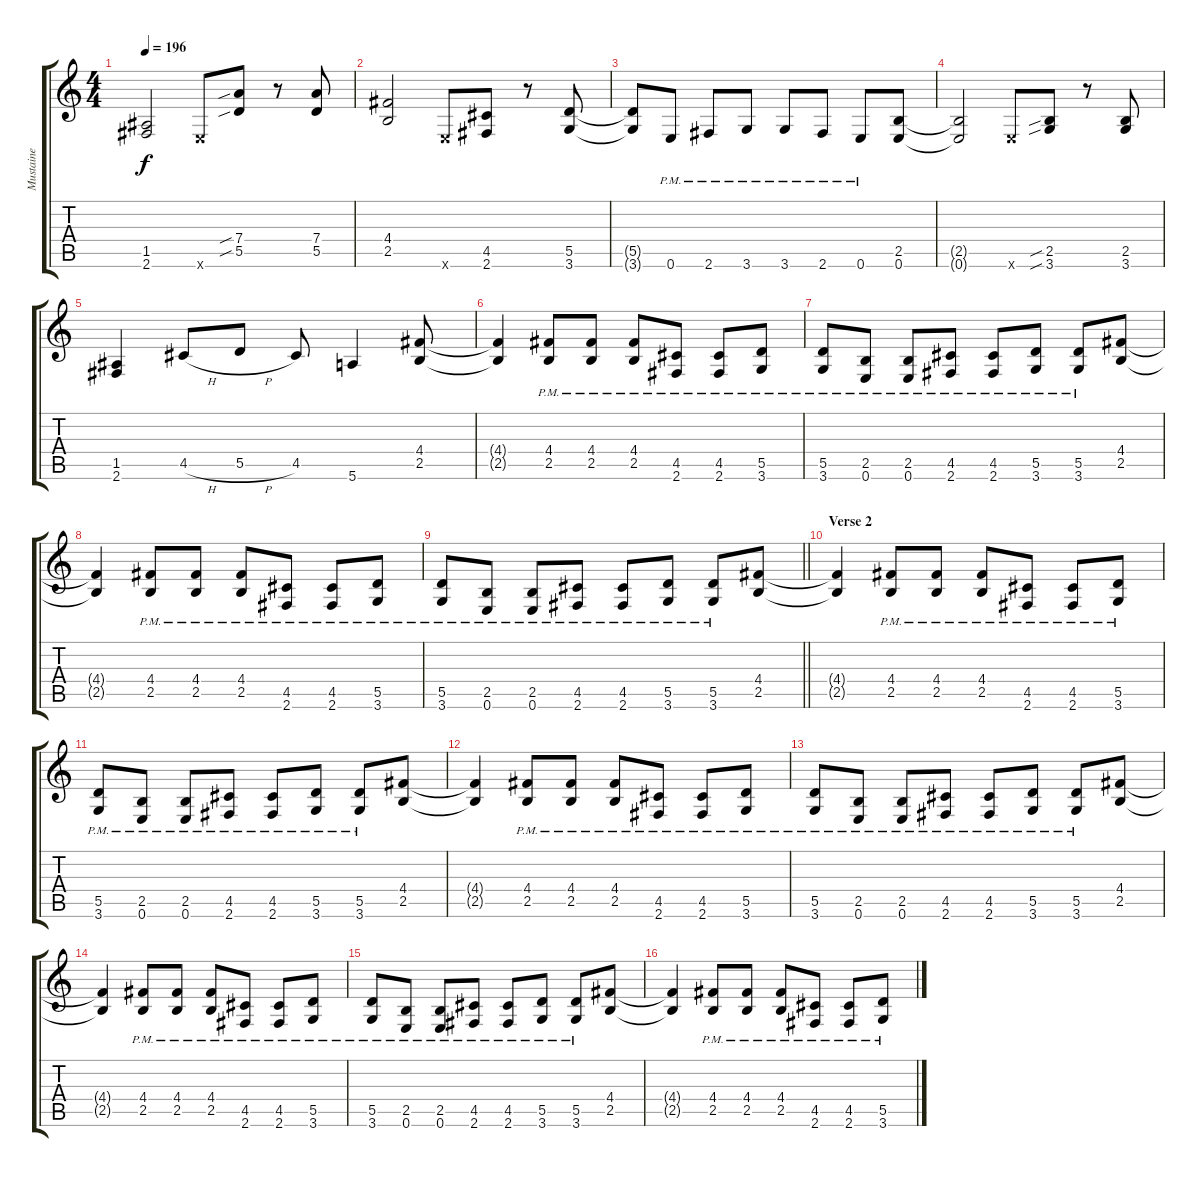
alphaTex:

\track ("Mustaine" "Mustaine") {instrument distortionguitar}
\staff {score tabs}
\tuning (E4 B3 G3 D3 A2 E2) {hide}
\ts (4 4)
\tempo 196
\clef g2
\ks c
(1.5 2.6).2{dy f} 0.6{x}.8 (7.4{sib} 5.5{sib}).8 r.8 (7.4 5.5).8 |
(4.4 2.5).2 0.6{x}.8 (4.5 2.6).8 r.8 (5.5 3.6).8 |
(5.5{t} 3.6{t}).8 0.6{pm}.8 2.6{pm}.8 3.6{pm}.8 3.6{pm}.8 2.6{pm}.8 0.6{pm}.8 (2.5 0.6).8 |
(2.5{t} 0.6{t}).2 0.6{x}.8 (2.5{sib} 3.6{sib}).8 r.8 (2.5 3.6).8 |
(1.5 2.6).4 4.5{h}.8 5.5{h}.8 4.5.8 5.6.4 (4.4 2.5).8 |
(4.4{t} 2.5{t}).4 (4.4{pm} 2.5{pm}).8 (4.4{pm} 2.5{pm}).8 (4.4{pm} 2.5{pm}).8 (4.5{pm} 2.6{pm}).8 (4.5{pm} 2.6{pm}).8 (5.5{pm} 3.6{pm}).8 |
(5.5{pm} 3.6{pm}).8 (2.5{pm} 0.6{pm}).8 (2.5{pm} 0.6{pm}).8 (4.5{pm} 2.6{pm}).8 (4.5{pm} 2.6{pm}).8 (5.5{pm} 3.6{pm}).8 (5.5{pm} 3.6{pm}).8 (4.4 2.5).8 |
(4.4{t} 2.5{t}).4 (4.4{pm} 2.5{pm}).8 (4.4{pm} 2.5{pm}).8 (4.4{pm} 2.5{pm}).8 (4.5{pm} 2.6{pm}).8 (4.5{pm} 2.6{pm}).8 (5.5{pm} 3.6{pm}).8 |
\barLineRight lightlight
(5.5{pm} 3.6{pm}).8 (2.5{pm} 0.6{pm}).8 (2.5{pm} 0.6{pm}).8 (4.5{pm} 2.6{pm}).8 (4.5{pm} 2.6{pm}).8 (5.5{pm} 3.6{pm}).8 (5.5{pm} 3.6{pm}).8 (4.4 2.5).8 |
\section ("" "Verse 2")
(4.4{t} 2.5{t}).4 (4.4{pm} 2.5{pm}).8 (4.4{pm} 2.5{pm}).8 (4.4{pm} 2.5{pm}).8 (4.5{pm} 2.6{pm}).8 (4.5{pm} 2.6{pm}).8 (5.5{pm} 3.6{pm}).8 |
(5.5{pm} 3.6{pm}).8 (2.5{pm} 0.6{pm}).8 (2.5{pm} 0.6{pm}).8 (4.5{pm} 2.6{pm}).8 (4.5{pm} 2.6{pm}).8 (5.5{pm} 3.6{pm}).8 (5.5{pm} 3.6{pm}).8 (4.4 2.5).8 |
(4.4{t} 2.5{t}).4 (4.4{pm} 2.5{pm}).8 (4.4{pm} 2.5{pm}).8 (4.4{pm} 2.5{pm}).8 (4.5{pm} 2.6{pm}).8 (4.5{pm} 2.6{pm}).8 (5.5{pm} 3.6{pm}).8 |
(5.5{pm} 3.6{pm}).8 (2.5{pm} 0.6{pm}).8 (2.5{pm} 0.6{pm}).8 (4.5{pm} 2.6{pm}).8 (4.5{pm} 2.6{pm}).8 (5.5{pm} 3.6{pm}).8 (5.5{pm} 3.6{pm}).8 (4.4 2.5).8 |
(4.4{t} 2.5{t}).4 (4.4{pm} 2.5{pm}).8 (4.4{pm} 2.5{pm}).8 (4.4{pm} 2.5{pm}).8 (4.5{pm} 2.6{pm}).8 (4.5{pm} 2.6{pm}).8 (5.5{pm} 3.6{pm}).8 |
(5.5{pm} 3.6{pm}).8 (2.5{pm} 0.6{pm}).8 (2.5{pm} 0.6{pm}).8 (4.5{pm} 2.6{pm}).8 (4.5{pm} 2.6{pm}).8 (5.5{pm} 3.6{pm}).8 (5.5{pm} 3.6{pm}).8 (4.4 2.5).8 |
(4.4{t} 2.5{t}).4 (4.4{pm} 2.5{pm}).8 (4.4{pm} 2.5{pm}).8 (4.4{pm} 2.5{pm}).8 (4.5{pm} 2.6{pm}).8 (4.5{pm} 2.6{pm}).8 (5.5{pm} 3.6{pm}).8
